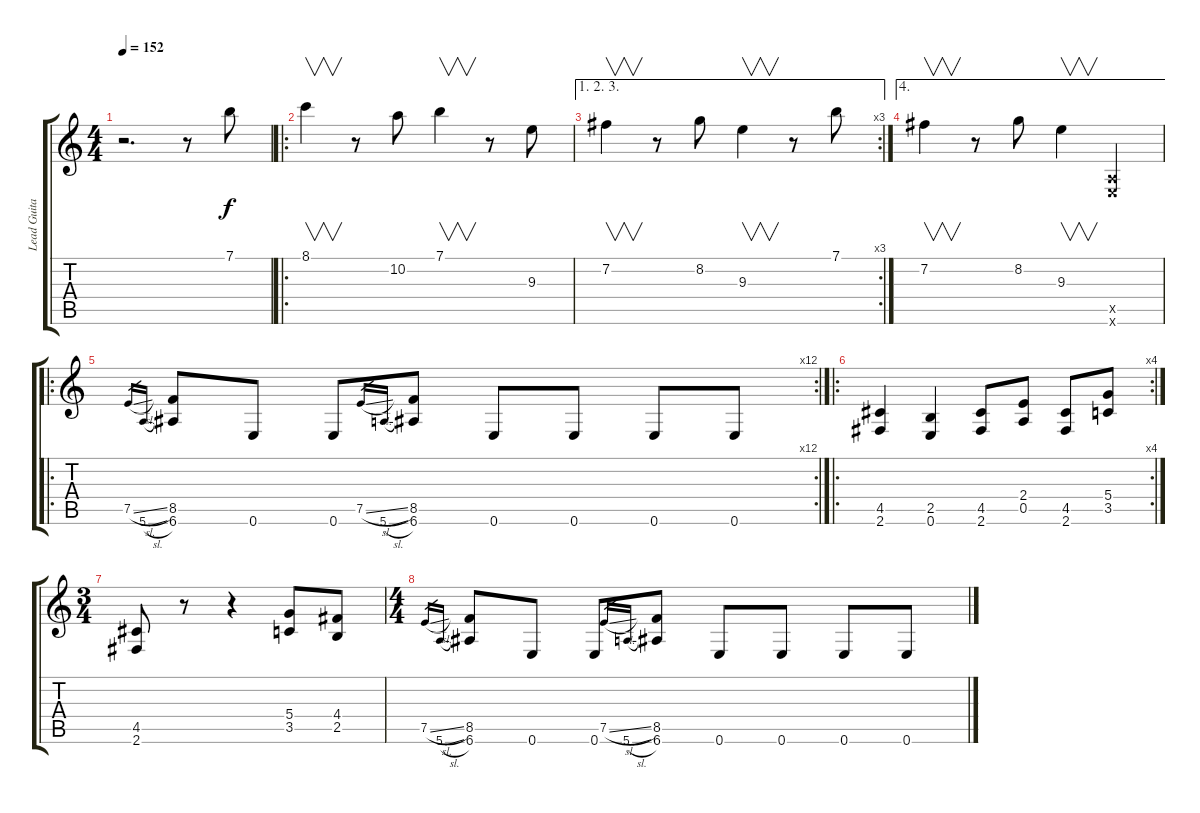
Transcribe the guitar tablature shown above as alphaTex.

\track ("Lead Guitar" "Lead Guita") {instrument distortionguitar}
\staff {score tabs}
\tuning (E4 B3 G3 D3 A2 E2) {hide}
\ts (4 4)
\tempo 152
\clef g2
\ks c
r.2{d dy f instrument distortionguitar} r.8 7.1.8 |
\ro
8.1.4{v} r.8 10.2.8 7.1.4{v} r.8 9.3.8 |
\ae (1 2 3)
\rc 3
7.2.4{v} r.8 8.2.8 9.3.4{v} r.8 7.1.8 |
\ae 4
7.2.4{v} r.8 8.2.8 9.3.4{v} (0.5{x} 0.6{x}).4 |
\ro
\rc 12
7.5{sl}.16{gr} 5.6{sl}.16{gr} (8.5 6.6).8 0.6.8 0.6.8 7.5{sl}.16{gr} 5.6{sl}.16{gr} (8.5 6.6).8 0.6.8 0.6.8 0.6.8 0.6.8 |
\ro
\rc 4
(4.5 2.6).4 (2.5 0.6).4 (4.5 2.6).8 (2.4 0.5).8 (4.5 2.6).8 (5.4 3.5).8 |
\ts (3 4)
(4.5 2.6).8 r.8 r.4 (5.4 3.5).8 (4.4 2.5).8 |
\ts (4 4)
7.5{sl}.16{gr} 5.6{sl}.16{gr} (8.5 6.6).8 0.6.8 0.6.8 7.5{sl}.16{gr} 5.6{sl}.16{gr} (8.5 6.6).8 0.6.8 0.6.8 0.6.8 0.6.8
